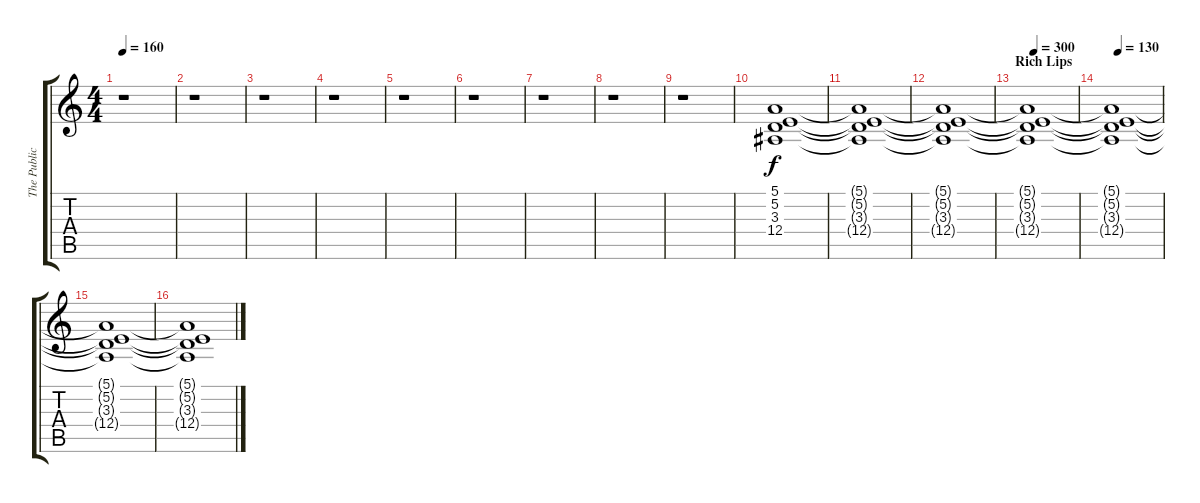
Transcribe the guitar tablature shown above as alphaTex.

\track ("The Public" "The Public") {instrument applause}
\staff {score tabs}
\tuning (E4 B3 G3 D3 A2 E2) {hide}
\ts (4 4)
\tempo 160
\clef g2
\ks c
r.1{dy f} |
r.1 |
r.1 |
r.1 |
r.1 |
r.1 |
r.1 |
r.1 |
r.1 |
(5.1 5.2 3.3 12.4).1 |
(5.1{t} 5.2{t} 3.3{t} 12.4{t}).1 |
(5.1{t} 5.2{t} 3.3{t} 12.4{t}).1 |
\section ("" "Rich Lips")
\tempo 300
(5.1{t} 5.2{t} 3.3{t} 12.4{t}).1{volume 13} |
\tempo 130
(5.1{t} 5.2{t} 3.3{t} 12.4{t}).1{volume 12} |
(5.1{t} 5.2{t} 3.3{t} 12.4{t}).1{volume 11} |
(5.1{t} 5.2{t} 3.3{t} 12.4{t}).1{volume 10}
